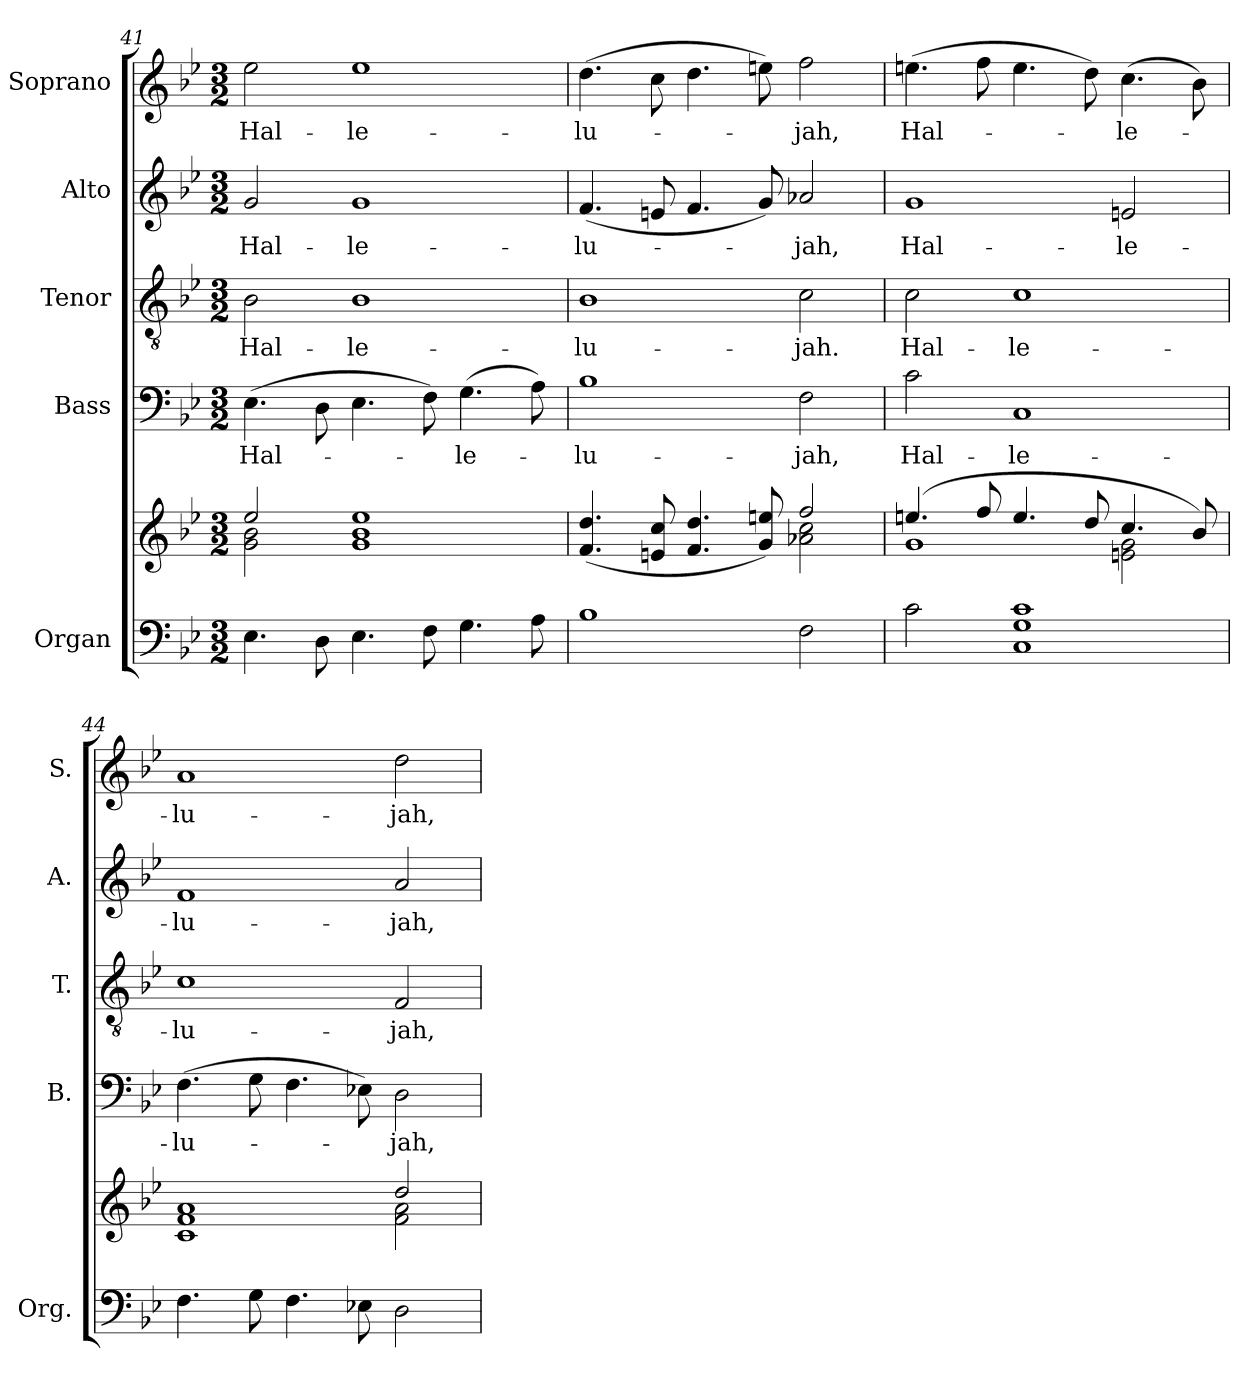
**kern	**kern	**kern	**text	**kern	**text	**kern	**text	**kern	**text
*part5	*part5	*part4	*part4	*part3	*part3	*part2	*part2	*part1	*part1
*staff6	*staff5	*staff4	*staff4	*staff3	*staff3	*staff2	*staff2	*staff1	*staff1
*I"Organ	*	*I"Bass	*	*I"Tenor	*	*I"Alto	*	*I"Soprano	*
*I'Org.	*	*I'B.	*	*I'T.	*	*I'A.	*	*I'S.	*
!!LO:LB:g=z
*clefF4	*clefG2	*clefF4	*	*clefGv2	*	*clefG2	*	*clefG2	*
*	*	*	*	*ITrd7c12	*	*	*	*	*
*k[b-e-]	*k[b-e-]	*k[b-e-]	*	*k[b-e-]	*	*k[b-e-]	*	*k[b-e-]	*
*B-:	*B-:	*B-:	*	*B-:	*	*B-:	*	*B-:	*
*M3/2	*M3/2	*M3/2	*	*M3/2	*	*M3/2	*	*M3/2	*
=41	=41	=41	=41	=41	=41	=41	=41	=41	=41
*	*^	*	*	*	*	*	*	*	*
!	!	!	!	!LO:LY:b:color=#000000	!	!	!	!	!	!
!	!	!	!	!	!	!LO:LY:b:color=#000000	!	!	!	!
!	!	!	!	!	!	!	!	!LO:LY:b:color=#000000	!	!
!	!	!	!	!	!	!	!	!	!	!LO:LY:b:color=#000000
4.E-i\	2ee-i/	2gi\ 2b-i	(4.E-i\	Hal-	2BB-i\	Hal-	2gi/	Hal-	2ee-i\	Hal-
8Di\	.	.	8Di\	.	.	.	.	.	.	.
!	!	!	!	!	!	!LO:LY:b:color=#000000	!	!	!	!
!	!	!	!	!	!	!	!	!LO:LY:b:color=#000000	!	!
!	!	!	!	!	!	!	!	!	!	!LO:LY:b:color=#000000
4.E-i\	1gi 1b-i 1ee-i	1ryy	4.E-i\	.	1BB-i	-le-	1gi	-le-	1ee-i	-le-
8Fi\	.	.	8Fi\)	.	.	.	.	.	.	.
!	!	!	!	!LO:LY:b:color=#000000	!	!	!	!	!	!
4.Gi\	.	.	(4.Gi\	-le-	.	.	.	.	.	.
8Ai\	.	.	8Ai\)	.	.	.	.	.	.	.
=42	=42	=42	=42	=42	=42	=42	=42	=42	=42	=42
!	!	!	!	!LO:LY:b:color=#000000	!	!	!	!	!	!
!	!	!	!	!	!	!LO:LY:b:color=#000000	!	!	!	!
!	!	!	!	!	!	!	!	!LO:LY:b:color=#000000	!	!
!	!	!	!	!	!	!	!	!	!	!LO:LY:b:color=#000000
1B-i	1ryy	(4.fi/ 4.ddi	1B-i	-lu-	1BB-i	-lu-	(4.fi/	-lu-	(4.ddi\	-lu-
.	.	8eni/ 8cci	.	.	.	.	8eni/	.	8cci\	.
.	.	4.fi/ 4.ddi	.	.	.	.	4.fi/	.	4.ddi\	.
.	.	8gi/ 8eeni)	.	.	.	.	8gi/)	.	8eeni\)	.
!	!	!	!	!LO:LY:b:color=#000000	!	!	!	!	!	!
!	!	!	!	!	!	!LO:LY:b:color=#000000	!	!	!	!
!	!	!	!	!	!	!	!	!LO:LY:b:color=#000000	!	!
!	!	!	!	!	!	!	!	!	!	!LO:LY:b:color=#000000
2Fi\	2ffi/	2a-Xi\ 2cci	2Fi\	-jah,	2Ci\	-jah.	2a-Xi/	-jah,	2ffi\	-jah,
=43	=43	=43	=43	=43	=43	=43	=43	=43	=43	=43
!	!	!	!	!LO:LY:b:color=#000000	!	!	!	!	!	!
!	!	!	!	!	!	!LO:LY:b:color=#000000	!	!	!	!
!	!	!	!	!	!	!	!	!LO:LY:b:color=#000000	!	!
!	!	!	!	!	!	!	!	!	!	!LO:LY:b:color=#000000
2ci\	(4.eeni/	1gi	2ci\	Hal-	2Ci\	Hal-	1gi	Hal-	(4.eeni\	Hal-
.	8ffi/	.	.	.	.	.	.	.	8ffi\	.
!	!	!	!	!LO:LY:b:color=#000000	!	!	!	!	!	!
!	!	!	!	!	!	!LO:LY:b:color=#000000	!	!	!	!
1Ci 1Gi 1ci	4.eei/	.	1Ci	-le-	1Ci	-le-	.	.	4.eei\	.
.	8ddi/	.	.	.	.	.	.	.	8ddi\)	.
!	!	!	!	!	!	!	!	!LO:LY:b:color=#000000	!	!
!	!	!	!	!	!	!	!	!	!	!LO:LY:b:color=#000000
.	4.cci/	2eni\ 2gi	.	.	.	.	2eni/	-le-	(4.cci\	-le-
.	8b-i/)	.	.	.	.	.	.	.	8b-i\)	.
=44	=44	=44	=44	=44	=44	=44	=44	=44	=44	=44
!	!	!	!	!LO:LY:b:color=#000000	!	!	!	!	!	!
!	!	!	!	!	!	!LO:LY:b:color=#000000	!	!	!	!
!	!	!	!	!	!	!	!	!LO:LY:b:color=#000000	!	!
!	!	!	!	!	!	!	!	!	!	!LO:LY:b:color=#000000
4.Fi\	1ryy	1ci 1fi 1ai	(4.Fi\	-lu-	1Ci	-lu-	1fi	-lu-	1ai	-lu-
8Gi\	.	.	8Gi\	.	.	.	.	.	.	.
4.Fi\	.	.	4.Fi\	.	.	.	.	.	.	.
8E-Xi\	.	.	8E-Xi\)	.	.	.	.	.	.	.
!	!	!	!	!LO:LY:b:color=#000000	!	!	!	!	!	!
!	!	!	!	!	!	!LO:LY:b:color=#000000	!	!	!	!
!	!	!	!	!	!	!	!	!LO:LY:b:color=#000000	!	!
!	!	!	!	!	!	!	!	!	!	!LO:LY:b:color=#000000
2Di\	2ddi/	2fi\ 2ai	2Di\	-jah,	2FFi/	-jah,	2ai/	-jah,	2ddi\	-jah,
*	*v	*v	*	*	*	*	*	*	*	*
=	=	=	=	=	=	=	=	=	=
*-	*-	*-	*-	*-	*-	*-	*-	*-	*-
